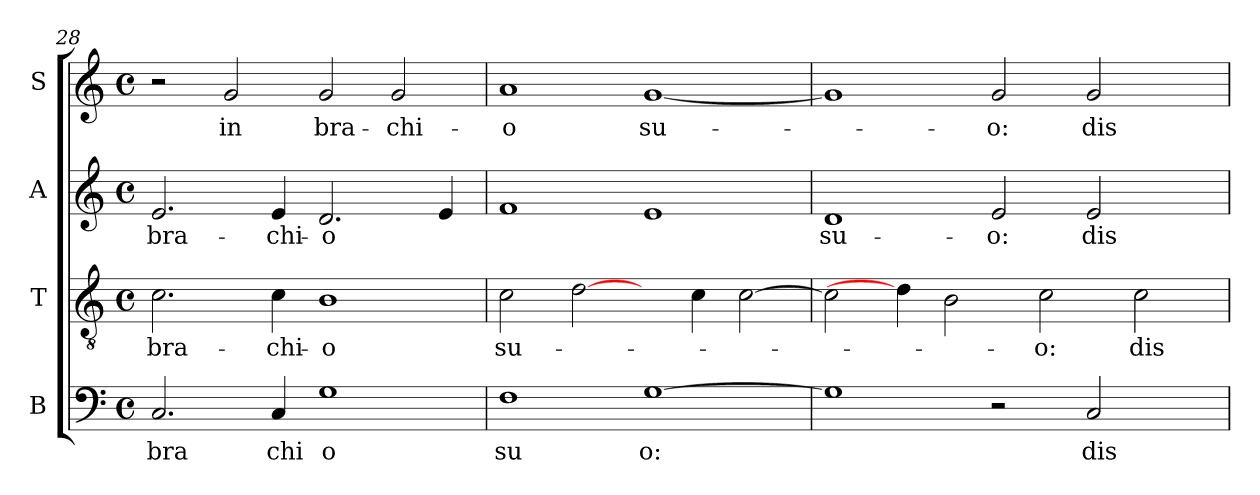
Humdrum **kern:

**kern	**text	**kern	**text	**kern	**text	**kern	**text
*part4	*part4	*part3	*part3	*part2	*part2	*part1	*part1
*staff4	*staff4	*staff3	*staff3	*staff2	*staff2	*staff1	*staff1
*I"B	*	*I"T	*	*I"A	*	*I"S	*
*I'B	*	*I'T	*	*I'A	*	*I'S	*
*clefF4	*	*clefGv2	*	*clefG2	*	*clefG2	*
*M4/4	*	*M4/4	*	*M4/4	*	*M4/4	*
*met(c)	*	*met(c)	*	*met(c)	*	*met(c)	*
=28	=28	=28	=28	=28	=28	=28	=28
!	!LO:LY:b:cj	!	!LO:LY:b:cj	!	!LO:LY:b:cj	!	!
2.C/	bra	2.c\	bra-	2.e/	bra-	2r	.
!	!	!	!	!	!	!	!LO:LY:b:cj
.	.	.	.	.	.	2g/	in
!	!LO:LY:b:cj	!	!LO:LY:b:cj	!	!LO:LY:b:cj	!	!
4C/	chi	4c\	-chi-	4e/	-chi-	.	.
!	!LO:LY:b:cj	!	!LO:LY:b:cj	!	!LO:LY:b:cj	!	!LO:LY:b:cj
1G	o	1B	-o	2.d/	-o	2g/	bra-
!	!	!	!	!	!	!	!LO:LY:b:cj
.	.	.	.	.	.	2g/	-chi-
.	.	.	.	4e/	.	.	.
=29	=29	=29	=29	=29	=29	=29	=29
!	!LO:LY:b:cj	!	!LO:LY:b:cj	!	!	!	!LO:LY:b:cj
1F	su	2c\	su-	1f	.	1a	-o
.	.	[2d\	.	.	.	.	.
!	!LO:LY:b:cj	!	!	!	!	!	!LO:LY:b:cj
[>1G	o:	4ryy	.	1e	.	[<1g	su-
.	.	4c\	.	.	.	.	.
.	.	[>2c\	.	.	.	.	.
=30	=30	=30	=30	=30	=30	=30	=30
!	!	!	!	!	!LO:LY:b:cj	!	!
1G]	.	2c\]	.	1d	su-	1g]	.
.	.	4d\]	.	.	.	.	.
.	.	2B\	.	.	.	.	.
!	!	!	!	!	!LO:LY:b:cj	!	!LO:LY:b:cj
2r	.	.	.	2e/	-o:	2g/	-o:
!	!	!	!LO:LY:b:cj	!	!	!	!
.	.	2c\	-o:	.	.	.	.
!	!LO:LY:b:cj	!	!	!	!LO:LY:b:cj	!	!LO:LY:b:cj
2C/	dis	.	.	2e/	dis-	2g/	dis-
!	!	!	!LO:LY:b:cj	!	!	!	!
.	.	2c\	dis-	.	.	.	.
4ryy	.	.	.	4ryy	.	4ryy	.
=	=	=	=	=	=	=	=
*-	*-	*-	*-	*-	*-	*-	*-
